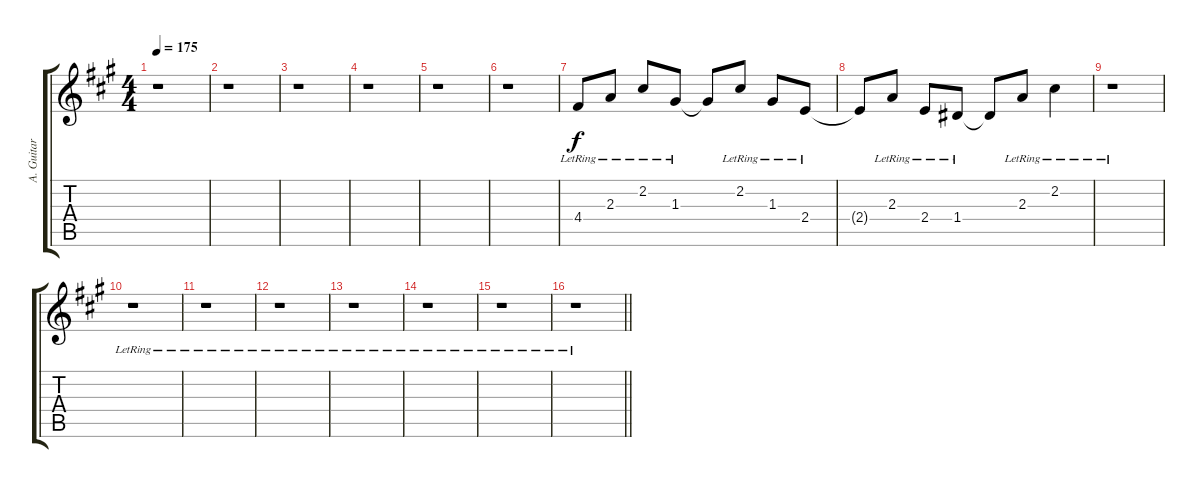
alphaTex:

\track ("A. Guitar" "A. Guitar") {instrument acousticguitarsteel}
\staff {score tabs}
\tuning (E4 B3 G3 D3 A2 E2) {hide}
\ts (4 4)
\tempo 175
\clef g2
\ks a
r.1{dy f} |
r.1 |
r.1 |
r.1 |
r.1 |
r.1 |
4.4{lr}.8 2.3{lr}.8 2.2{lr}.8 1.3{lr}.8 1.3{t}.8 2.2{lr}.8 1.3{lr}.8 2.4{lr}.8 |
2.4{t}.8 2.3{lr}.8 2.4{lr}.8 1.4{lr}.8 1.4{t}.8 2.3{lr}.8 2.2{lr}.4 |
r.1 |
r.1 |
r.1 |
r.1 |
r.1 |
r.1 |
r.1 |
\barLineRight lightlight
r.1
